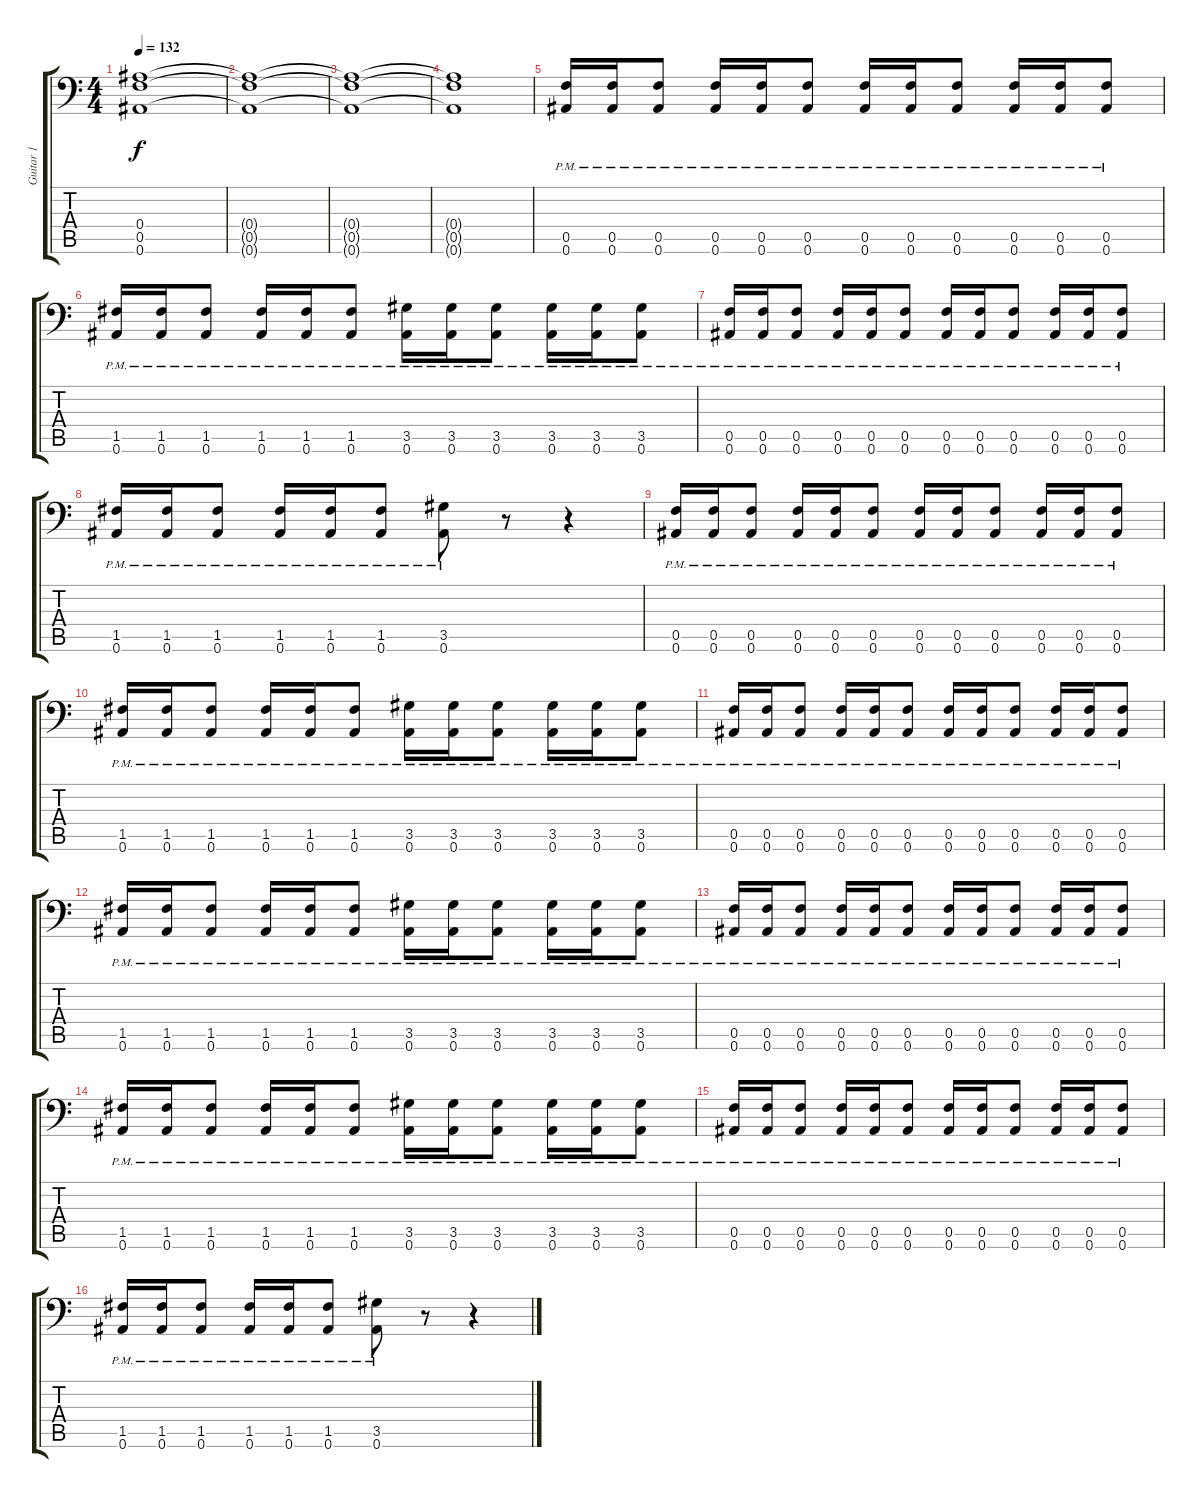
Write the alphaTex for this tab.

\track ("Guitar 1" "Guitar 1") {instrument distortionguitar}
\staff {score tabs}
\tuning (C4 G3 Eb3 Bb2 F2 Bb1) {hide}
\ts (4 4)
\tempo 132
\clef f4
\ks c
(0.4 0.5 0.6).1{dy f balance 16 instrument distortionguitar} |
(0.4{t} 0.5{t} 0.6{t}).1 |
(0.4{t} 0.5{t} 0.6{t}).1 |
(0.4{t} 0.5{t} 0.6{t}).1 |
(0.5{pm} 0.6{pm}).16 (0.5{pm} 0.6{pm}).16 (0.5{pm} 0.6{pm}).8 (0.5{pm} 0.6{pm}).16 (0.5{pm} 0.6{pm}).16 (0.5{pm} 0.6{pm}).8 (0.5{pm} 0.6{pm}).16 (0.5{pm} 0.6{pm}).16 (0.5{pm} 0.6{pm}).8 (0.5{pm} 0.6{pm}).16 (0.5{pm} 0.6{pm}).16 (0.5{pm} 0.6{pm}).8 |
(1.5{pm} 0.6{pm}).16 (1.5{pm} 0.6{pm}).16 (1.5{pm} 0.6{pm}).8 (1.5{pm} 0.6{pm}).16 (1.5{pm} 0.6{pm}).16 (1.5{pm} 0.6{pm}).8 (3.5{pm} 0.6{pm}).16 (3.5{pm} 0.6{pm}).16 (3.5{pm} 0.6{pm}).8 (3.5{pm} 0.6{pm}).16 (3.5{pm} 0.6{pm}).16 (3.5{pm} 0.6{pm}).8 |
(0.5{pm} 0.6{pm}).16 (0.5{pm} 0.6{pm}).16 (0.5{pm} 0.6{pm}).8 (0.5{pm} 0.6{pm}).16 (0.5{pm} 0.6{pm}).16 (0.5{pm} 0.6{pm}).8 (0.5{pm} 0.6{pm}).16 (0.5{pm} 0.6{pm}).16 (0.5{pm} 0.6{pm}).8 (0.5{pm} 0.6{pm}).16 (0.5{pm} 0.6{pm}).16 (0.5{pm} 0.6{pm}).8 |
(1.5{pm} 0.6{pm}).16 (1.5{pm} 0.6{pm}).16 (1.5{pm} 0.6{pm}).8 (1.5{pm} 0.6{pm}).16 (1.5{pm} 0.6{pm}).16 (1.5{pm} 0.6{pm}).8 (3.5{pm} 0.6{pm}).8 r.8 r.4 |
(0.5{pm} 0.6{pm}).16 (0.5{pm} 0.6{pm}).16 (0.5{pm} 0.6{pm}).8 (0.5{pm} 0.6{pm}).16 (0.5{pm} 0.6{pm}).16 (0.5{pm} 0.6{pm}).8 (0.5{pm} 0.6{pm}).16 (0.5{pm} 0.6{pm}).16 (0.5{pm} 0.6{pm}).8 (0.5{pm} 0.6{pm}).16 (0.5{pm} 0.6{pm}).16 (0.5{pm} 0.6{pm}).8 |
(1.5{pm} 0.6{pm}).16 (1.5{pm} 0.6{pm}).16 (1.5{pm} 0.6{pm}).8 (1.5{pm} 0.6{pm}).16 (1.5{pm} 0.6{pm}).16 (1.5{pm} 0.6{pm}).8 (3.5{pm} 0.6{pm}).16 (3.5{pm} 0.6{pm}).16 (3.5{pm} 0.6{pm}).8 (3.5{pm} 0.6{pm}).16 (3.5{pm} 0.6{pm}).16 (3.5{pm} 0.6{pm}).8 |
(0.5{pm} 0.6{pm}).16 (0.5{pm} 0.6{pm}).16 (0.5{pm} 0.6{pm}).8 (0.5{pm} 0.6{pm}).16 (0.5{pm} 0.6{pm}).16 (0.5{pm} 0.6{pm}).8 (0.5{pm} 0.6{pm}).16 (0.5{pm} 0.6{pm}).16 (0.5{pm} 0.6{pm}).8 (0.5{pm} 0.6{pm}).16 (0.5{pm} 0.6{pm}).16 (0.5{pm} 0.6{pm}).8 |
(1.5{pm} 0.6{pm}).16 (1.5{pm} 0.6{pm}).16 (1.5{pm} 0.6{pm}).8 (1.5{pm} 0.6{pm}).16 (1.5{pm} 0.6{pm}).16 (1.5{pm} 0.6{pm}).8 (3.5{pm} 0.6{pm}).16 (3.5{pm} 0.6{pm}).16 (3.5{pm} 0.6{pm}).8 (3.5{pm} 0.6{pm}).16 (3.5{pm} 0.6{pm}).16 (3.5{pm} 0.6{pm}).8 |
(0.5{pm} 0.6{pm}).16 (0.5{pm} 0.6{pm}).16 (0.5{pm} 0.6{pm}).8 (0.5{pm} 0.6{pm}).16 (0.5{pm} 0.6{pm}).16 (0.5{pm} 0.6{pm}).8 (0.5{pm} 0.6{pm}).16 (0.5{pm} 0.6{pm}).16 (0.5{pm} 0.6{pm}).8 (0.5{pm} 0.6{pm}).16 (0.5{pm} 0.6{pm}).16 (0.5{pm} 0.6{pm}).8 |
(1.5{pm} 0.6{pm}).16 (1.5{pm} 0.6{pm}).16 (1.5{pm} 0.6{pm}).8 (1.5{pm} 0.6{pm}).16 (1.5{pm} 0.6{pm}).16 (1.5{pm} 0.6{pm}).8 (3.5{pm} 0.6{pm}).16 (3.5{pm} 0.6{pm}).16 (3.5{pm} 0.6{pm}).8 (3.5{pm} 0.6{pm}).16 (3.5{pm} 0.6{pm}).16 (3.5{pm} 0.6{pm}).8 |
(0.5{pm} 0.6{pm}).16 (0.5{pm} 0.6{pm}).16 (0.5{pm} 0.6{pm}).8 (0.5{pm} 0.6{pm}).16 (0.5{pm} 0.6{pm}).16 (0.5{pm} 0.6{pm}).8 (0.5{pm} 0.6{pm}).16 (0.5{pm} 0.6{pm}).16 (0.5{pm} 0.6{pm}).8 (0.5{pm} 0.6{pm}).16 (0.5{pm} 0.6{pm}).16 (0.5{pm} 0.6{pm}).8 |
(1.5{pm} 0.6{pm}).16 (1.5{pm} 0.6{pm}).16 (1.5{pm} 0.6{pm}).8 (1.5{pm} 0.6{pm}).16 (1.5{pm} 0.6{pm}).16 (1.5{pm} 0.6{pm}).8 (3.5{pm} 0.6{pm}).8 r.8 r.4
